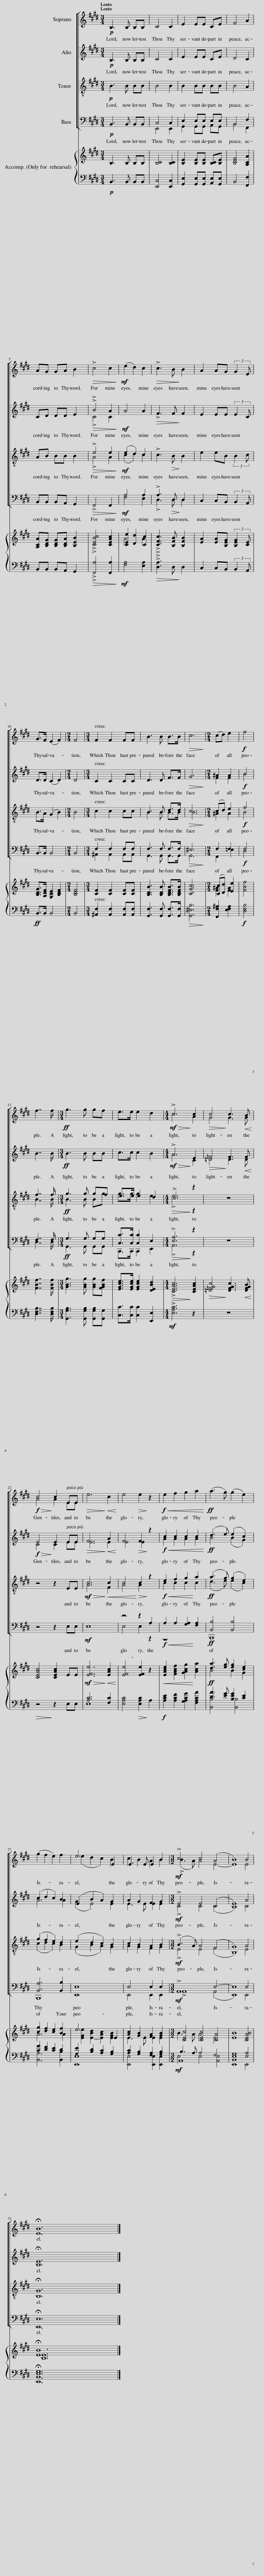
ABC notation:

X:1
%%score [ ( 1 2 ) ( 3 4 ) ( 5 6 ) ( 7 8 ) ] { ( 9 11 13 ) | ( 10 12 14 ) }
L:1/8
Q:1/4=72
M:3/4
I:linebreak $
K:E
V:1 treble
V:2 treble
V:3 treble
V:4 treble
V:5 treble-8
V:6 treble-8
V:7 bass
V:8 bass
V:9 treble
V:11 treble
V:13 treble
V:10 bass
V:12 bass
V:14 bass
V:1
!p! B,3 B, B,B, | C4 C2 | E2 EE CE | F4 A2 |$ AG GA B2 | %5
!>(! !>!c4 c2!>)! |!mf! (e2 d2) c2 |!>(! !>!c3 B!>)! B2 | A2 AG (3:2:2G2 E |$ G>F (E2 F2) | %10
[M:2/4] F4 |[M:3/4] F2 F2 FF | B3 B B>B |!>(! c6!>)! |[M:2/4] (cd) e2 | %15
!f! f4 |$ f7/2 f/ |[M:3/4]!ff! g3 g gf | e>e e2 d2 |[M:4/4]!mf!!>(! !>!c6!>)! c2 | %20
!>(! c4!>)! c3!<(! B!<)! |$!f!!>(! c4!>)! c2 EE |!>(! e6!>)!!<(! c2!<)! | e4!>(! e2!>)! z2 |!f!!<(! e2 f2 g2 a2!<)! | %25
!ff! (a3 g) (g2 e2) |$ (g2 f2 e2) f2 | e6 E2 | E3 E E2 B2 |[M:3/2]!mf! !>!c4 c4 (A4 | %30
 B8) B4 |$ !fermata!B12 |] %32
V:2
 x6 | x6 | x6 | x6 |$ x6 | %5
 x6 | x6 | x6 | x6 |$ x6 | %10
[M:2/4] x4 |[M:3/4] x6 | x6 | x6 |[M:2/4] x4 | %15
 x4 |$ x4 |[M:3/4] x6 | x6 |[M:4/4] c6 A2 | %20
 G4 G3 G |$ A4 A2 EE | x8 | x8 | x8 | %25
 x8 |$ x8 | (e2 d2 c2) B2 | c2 B2 A2 B2 |[M:3/2] (!>!B3 A) A4 E4- | %30
 E8 E4 |$ E12 |] %32
V:3
!p! B,3 B, B,B, | C4 C2 | E2 EE CE | D4 C2 |$ CD DD E2 | %5
!>(! !>!B4 A2!>)! |!mf! A4 A2 |!>(! !>!F3 F!>)! F2 | E2 EE (3:2:2E2 C |$ D>D (C2 D2) | %10
[M:2/4] D4 |[M:3/4] C2 C2 CC | D3 D F>F |!>(! G6!>)! |[M:2/4] ^A2 A2 | %15
!f! B4 |$ B7/2 B/ |[M:3/4]!ff! B3 B BB | c>c c2 B2 |[M:4/4]!mf!!>(! !>!A6!>)! E2 | %20
!>(! =F4!>)! F3!<(! F!<)! |$!f!!>(! E4!>)! E2 EE |!>(! F6!>)!!<(! A2!<)! | F4!>(! F2!>)! z2 |!f!!<(! c2 c2 c2 c2!<)! | %25
!ff! (d3 e) (e2 c2) |$ (c2 d2 c2) B2 | (E2 B2 A2) G2 | A2 G2 F2 G2 |[M:3/2]!mf! !>!E4 E4 (C4 | %30
 E8) A4 |$ !fermata!E12 |] %32
V:4
 x6 | x6 | x6 | x6 |$ x6 | %5
 !>!C4 C2 | x6 | x6 | x6 |$ x6 | %10
[M:2/4] x4 |[M:3/4] x6 | x6 | x6 |[M:2/4] F2 F2 | %15
 B4 |$ x4 |[M:3/4] x6 | x6 |[M:4/4] A6 C2 | %20
 =D4 D3 D |$ C4 C2 EE | E6 E2 | E4 E2 x2 | A2 A2 A2 A2 | %25
 B4 (B2 G2) |$ A6 A2 | (G2 E4) E2 | E3 E E2 E2 |[M:3/2] !>!C4 C4 (C4 | %30
 B,8) C4 |$ B,12 |] %32
V:5
!p! B3 B BB | B4 B2 | B2 BB BB | B4 A2 |$ AB BB B2 | %5
!>(! !>!e4 e2!>)! |!mf! (e2 d2) c2 | !>!c3!>(! B!>)! B2 | e2 eB (3:2:2B2 c |$ B>A (G2 B2) | %10
[M:2/4] B4 |[M:3/4] c2 c2 cc | B3 B d>d |!>(! c6!>)! |[M:2/4] (cd) e2 | %15
!f! f4 |$ f7/2 f/ |[M:3/4]!ff! g3 g gf | e>e e2 d2 |[M:4/4]!>(! !>!c6!>)! z2 | %20
 z8 |$ z4 z2 EE |!mf!!>(! c6!>)!!<(! c2 | c4!<)!!>(! c2!>)! z2 |!f!!<(! e2 f2 g2!<)! a2 | %25
!ff! (a3 g) (g2 e2) |$ (g2 f2 e2) d2 | (e2 d2 c2) B2 | c2 B2 A2 B2 |[M:3/2]!mf! (!>!B3 A) A4 (F4 | %30
 G8) A4 |$ !fermata!G12 |] %32
V:6
 x6 | x6 | x6 | x6 |$ x6 | %5
 !>!A4 A2 | (c2 d2) c2 | x6 | x6 |$ x6 | %10
[M:2/4] x4 |[M:3/4] x6 | B3 B B>B | B6 |[M:2/4] ^A2 A2 | %15
 B4 |$ B7/2 B/ |[M:3/4] B3 B Bg | g>g g2 e2 |[M:4/4] !>!e6 z2 | %20
 x8 |$ x8 | A6 F2 | A4 A2 x2 | c2 c2 c2 c2 | %25
 (d3 e) (e2 c2) |$ (c2 d2 c2) B2 | (G2 B2 A2) G2 | A2 G2 F2 G2 |[M:3/2] !>!E4 E4 (F4 | %30
 B,8) E4 |$ B,12 |] %32
V:7
!p! B,,3 B,, B,,B,, | C,4 C,2 | E,2 E,E, E,E, | B,,4 F,2 |$ B,,B,, B,,A,, G,,2 | %5
!>(! !>!F,,4 F,,2!>)! |!mf! A,4 A,2 | !>!A,3!>(! D,!>)! D,2 | C,2 C,B,, (3:2:2B,,2 A,, |$ B,,>B,, B,,4 | %10
[M:2/4] B,,4 |[M:3/4] F,2 F,2 F,F, | F,3 F, F,>F, |!>(! ^E,6!>)! |[M:2/4] F,2 F,2 | %15
!f! F,4 |$ F,7/2 F,/ |[M:3/4]!ff! G,3 G, G,G, | [C,C]>[C,C] [C,C]2 E,2 |[M:4/4]!>(! !>![E,A,]6!>)! z2 | %20
 z8 |$ z4 z2 E,E, |!mf! E,8 | z4 z2 A,2 |!f!!<(! A,2 A,2 [G,A,]2!<)! [F,A,]2 | %25
!ff! [B,,B,]4 [B,,B,]4 |$ [B,,A,]6 [B,,B,]2 | E,8 | E,4 E,2 E,2 |[M:3/2]!mf! !>!A,,8 E,4- | %30
 E,8 E,4 |$ !fermata!E,12 |] %32
V:8
 x6 | E,,4 E,,2 | G,,2 G,,G,, A,,G,, | B,,4 F,,2 |$ x6 | %5
 x6 | F,4 E,2 | !>!D,3 D, D,2 | x6 |$ x6 | %10
[M:2/4] x4 |[M:3/4] ^A,,2 A,,2 A,,A,, | G,,3 G,, G,,>G,, | G,,6 |[M:2/4] F,,2 =E,2 | %15
 D,4 |$ D,7/2 D,/ |[M:3/4] G,,3 G,, G,,G,, | C,,>C,, C,,2 E,,2 |[M:4/4] !>!A,,6 z2 | %20
 x8 |$ x8 | x8 | E,4 E,2 z2 | z8 | %25
 B,,,8 |$ B,,,8 | E,,8 | E,,4 E,,2 E,,2 |[M:3/2] !>!A,,8 (A,,4 | %30
 E,,8) E,,4 |$ E,,12 |] %32
V:9
 B,3 B, B,B, | [B,C]4 [B,C]2 | [B,E]2 [B,E][B,E] [B,C][B,E] | [B,DF]4 [A,CA]2 |$ [A,CA][B,DG] [B,DG][B,DA] [B,EB]2 | %5
 !>![CEBc]4 [CEAc]2 | [CEe]2 [Dd]2 [Cc]2 | !>![CFc]3 [B,FB] [B,FB]2 | [EA]2 [EA][B,EG] (3:2:2[B,EG]2 [CE] |$ [B,DG]>[A,DF] [G,CE]2 [B,DF]2 | %10
[M:2/4] [B,DF]4 |[M:3/4] [CF]2 [CF]2 [CF][CF] | [B,DB]3 [B,DB] [B,DFB]>[B,DFB] | [CGc]6 |[M:2/4] ([Cc][Dd]) [Ee]2 | %15
 [FBf]4 |$ [FBf]7/2 [FBf]/ |[M:3/4] [GBg]3 [GBg] [GBg][FGBf] | [EGce]>[EGce] [EGce]2 [DEBd]2 |[M:4/4]!>(! !>![CEAc]6!>)! [CEAc]2 | %20
!>(! [=D=FGc]4!>)! [DFGc]3!<(! [DFGB]!<)! |$ [CEAc]4 [CEAc]2 EE |!mf!!>(! [EFe]6!>)!!<(! [EAc]2!<)! | [EFe]4 [EFe]2 z2 |!<(! [EAce]2 [FAcf]2 [GAcg]2!<)! [Aca]2 | %25
!ff! [da]3 [eg] [eg]2 [ce]2 |$ [cg]2 [df]2 [ce]2 [Bf]2 | [EGe]2 [E-Bd]2 [EAc]2 [EGB]2 | [Ac]2 [GB]2 [FA]2 [GB]2 |[M:3/2] [CEc]4 [CEc]4 [CA]4 | %30
 [EB]8 [CEAB]4 |$ !fermata![EB]12 |] %32
V:10
!p! B,,3 B,, B,,B,, | [E,,C,]4 [E,,C,]2 | [G,,E,]2 [G,,E,][G,,E,] [A,,E,][G,,E,] | B,,4 [F,,F,]2 |$ B,,B,, B,,A,, G,,2 | %5
!>(! !>![F,,A,]4 [F,,A,]2!>)! |!mf! [F,A,]4 [E,A,]2 |!>(! !>![D,A,]3 D,!>)! D,2 | C,2 C,B,, (3:2:2B,,2 A,, |$!ff! B,,>B,, B,,4 | %10
[M:2/4] B,,4 |[M:3/4] [^A,,F,]2 [A,,F,]2 [A,,F,][A,,F,] | [G,,F,]3 [G,,F,] [G,,F,]>[G,,F,] |!>(! [G,,^E,B,]6!>)! |[M:2/4] [F,,F,^A,]2 [E,F,A,]2 | %15
!f! [D,F,B,]4 |$ [D,F,B,]7/2 [D,F,B,]/ |[M:3/4] [G,,G,B,]3 [G,,G,B,] [G,,G,B,][G,,G,] | [C,C]>[C,C] [C,C]2 [E,,E,]2 |[M:4/4]!mf! !>![E,A,C]6 z2 | %20
 z8 |$!>(! z4!>)! z2 E,E, | [A,C]6 [F,C]2 | [E,A,C]4!>(! [E,A,C]2!>)! A,2 |!f! [A,CE]2 [A,CF]2 [G,A,CG]2 [F,A,CA]2 | %25
 [DA]3 [EG] [B,EG]2 [CE]2 |$ [CG]2 [DF]2 [CE]2 D2 | [G,E]2 [B,D]2 [A,C]2 [G,B,]2 | [A,C]2 [G,B,]2 [F,A,]2 [G,B,]2 |[M:3/2]!mf! B,3 A, A,4 F,4 | %30
 [E,G,]8 [E,A,]4 |$ !fermata![E,G,]12 |] %32
V:11
 x6 | x6 | x6 | x6 |$ x6 | %5
 x6 | A4 A2 | x6 | x6 |$ x6 | %10
[M:2/4] x4 |[M:3/4] x6 | x6 | x6 |[M:2/4] [F^A]2 [FA]2 | %15
 x4 |$ x4 |[M:3/4] x6 | x6 |[M:4/4] x8 | %20
 x8 |$ x8 | x8 | x8 | x8 | %25
 B4 B2 G2 |$ A6 A2 | x8 | E3 E E2 E2 |[M:3/2] B3 A A4 E4 | %30
 x12 |$ [B,E]12 |] %32
V:12
 x6 | x6 | x6 | x6 |$ x6 | %5
 x6 | x6 | x6 | x6 |$ x6 | %10
[M:2/4] x4 |[M:3/4] x6 | x6 | x6 |[M:2/4] x4 | %15
 x4 |$ x4 |[M:3/4] x6 | x6 |[M:4/4] x8 | %20
 x8 |$ x8 | E,8 | x8 | x8 | %25
 [B,,B,]4 [B,,B,]4 |$ [B,,A,]6 [B,,B,]2 | [E,,E,]8 | [E,,E,]4 [E,,E,]2 [E,,E,]2 |[M:3/2] E,4 E,4 [A,,E,]4 | %30
 [E,,B,,]8 E,,4 |$ [E,,B,,]12 |] %32
V:13
 x6 | x6 | x6 | x6 |$ x6 | %5
 x6 | x6 | x6 | x6 |$ x6 | %10
[M:2/4] x4 |[M:3/4] x6 | x6 | x6 |[M:2/4] x4 | %15
 x4 |$ x4 |[M:3/4] x6 | x6 |[M:4/4] x8 | %20
 x8 |$ x8 | x8 | x8 | x8 | %25
 x8 |$ x8 | e6 E2 | x8 |[M:3/2] x12 | %30
 x12 |$ x12 |] %32
V:14
 x6 | x6 | x6 | x6 |$ x6 | %5
 x6 | x6 | x6 | x6 |$ x6 | %10
[M:2/4] x4 |[M:3/4] x6 | x6 | x6 |[M:2/4] x4 | %15
 x4 |$ x4 |[M:3/4] x6 | x6 |[M:4/4] x8 | %20
 x8 |$ x8 | x8 | x8 | x8 | %25
 x8 |$ x8 | x8 | x8 |[M:3/2] A,,8 x4 | %30
 x12 |$ x12 |] %32
